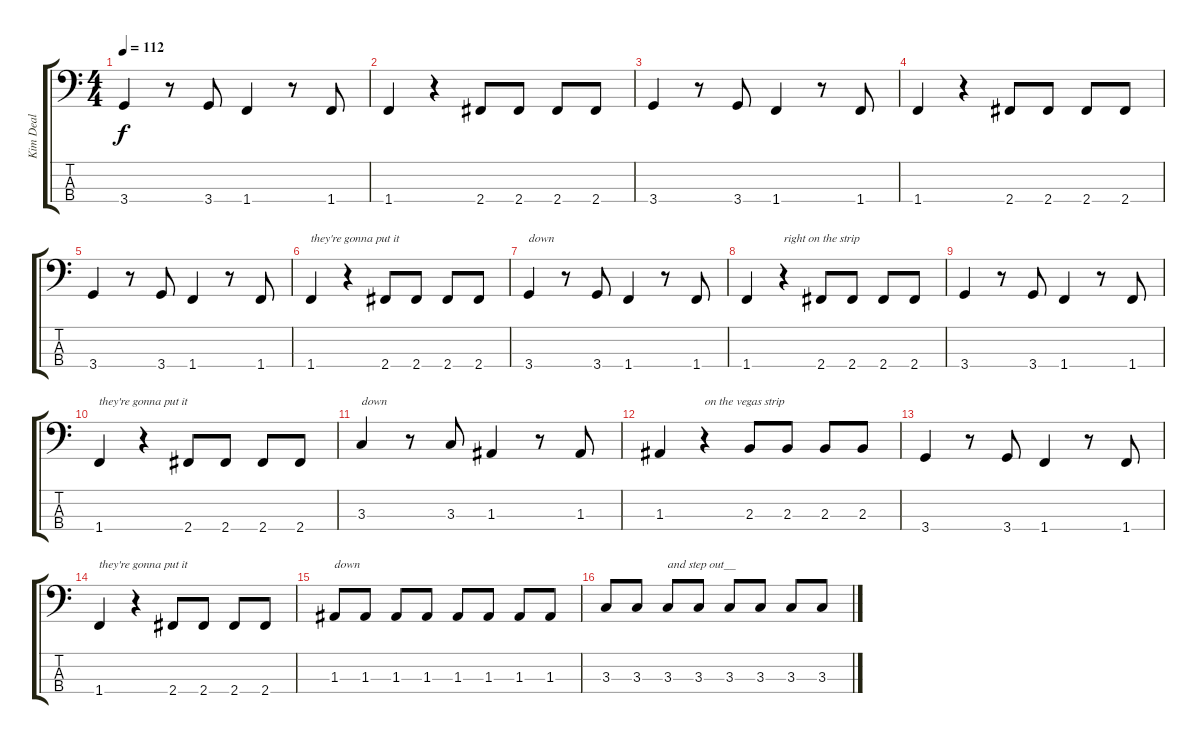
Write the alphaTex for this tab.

\track ("Kim Deal" "Kim Deal") {instrument electricbasspick}
\staff {score tabs}
\tuning (G2 D2 A1 E1) {hide}
\ts (4 4)
\tempo 112
\clef f4
\ks c
3.4.4{dy f} r.8 3.4.8 1.4.4 r.8 1.4.8 |
1.4.4 r.4 2.4.8 2.4.8 2.4.8 2.4.8 |
3.4.4 r.8 3.4.8 1.4.4 r.8 1.4.8 |
1.4.4 r.4 2.4.8 2.4.8 2.4.8 2.4.8 |
3.4.4 r.8 3.4.8 1.4.4 r.8 1.4.8 |
1.4.4{txt "they're gonna put it"} r.4 2.4.8 2.4.8 2.4.8 2.4.8 |
\section ("" "")
3.4.4{txt "down"} r.8 3.4.8 1.4.4 r.8 1.4.8 |
1.4.4 r.4{txt "right on the strip"} 2.4.8 2.4.8 2.4.8 2.4.8 |
3.4.4 r.8 3.4.8 1.4.4 r.8 1.4.8 |
1.4.4{txt "they're gonna put it "} r.4 2.4.8 2.4.8 2.4.8 2.4.8 |
3.3.4{txt "down"} r.8 3.3.8 1.3.4 r.8 1.3.8 |
1.3.4 r.4{txt "on the vegas strip"} 2.3.8 2.3.8 2.3.8 2.3.8 |
3.4.4 r.8 3.4.8 1.4.4 r.8 1.4.8 |
1.4.4{txt "they're gonna put it "} r.4 2.4.8 2.4.8 2.4.8 2.4.8 |
1.3.8{txt "down"} 1.3.8 1.3.8 1.3.8 1.3.8 1.3.8 1.3.8 1.3.8 |
3.3.8 3.3.8 3.3.8{txt "and step out__"} 3.3.8 3.3.8 3.3.8 3.3.8 3.3.8
